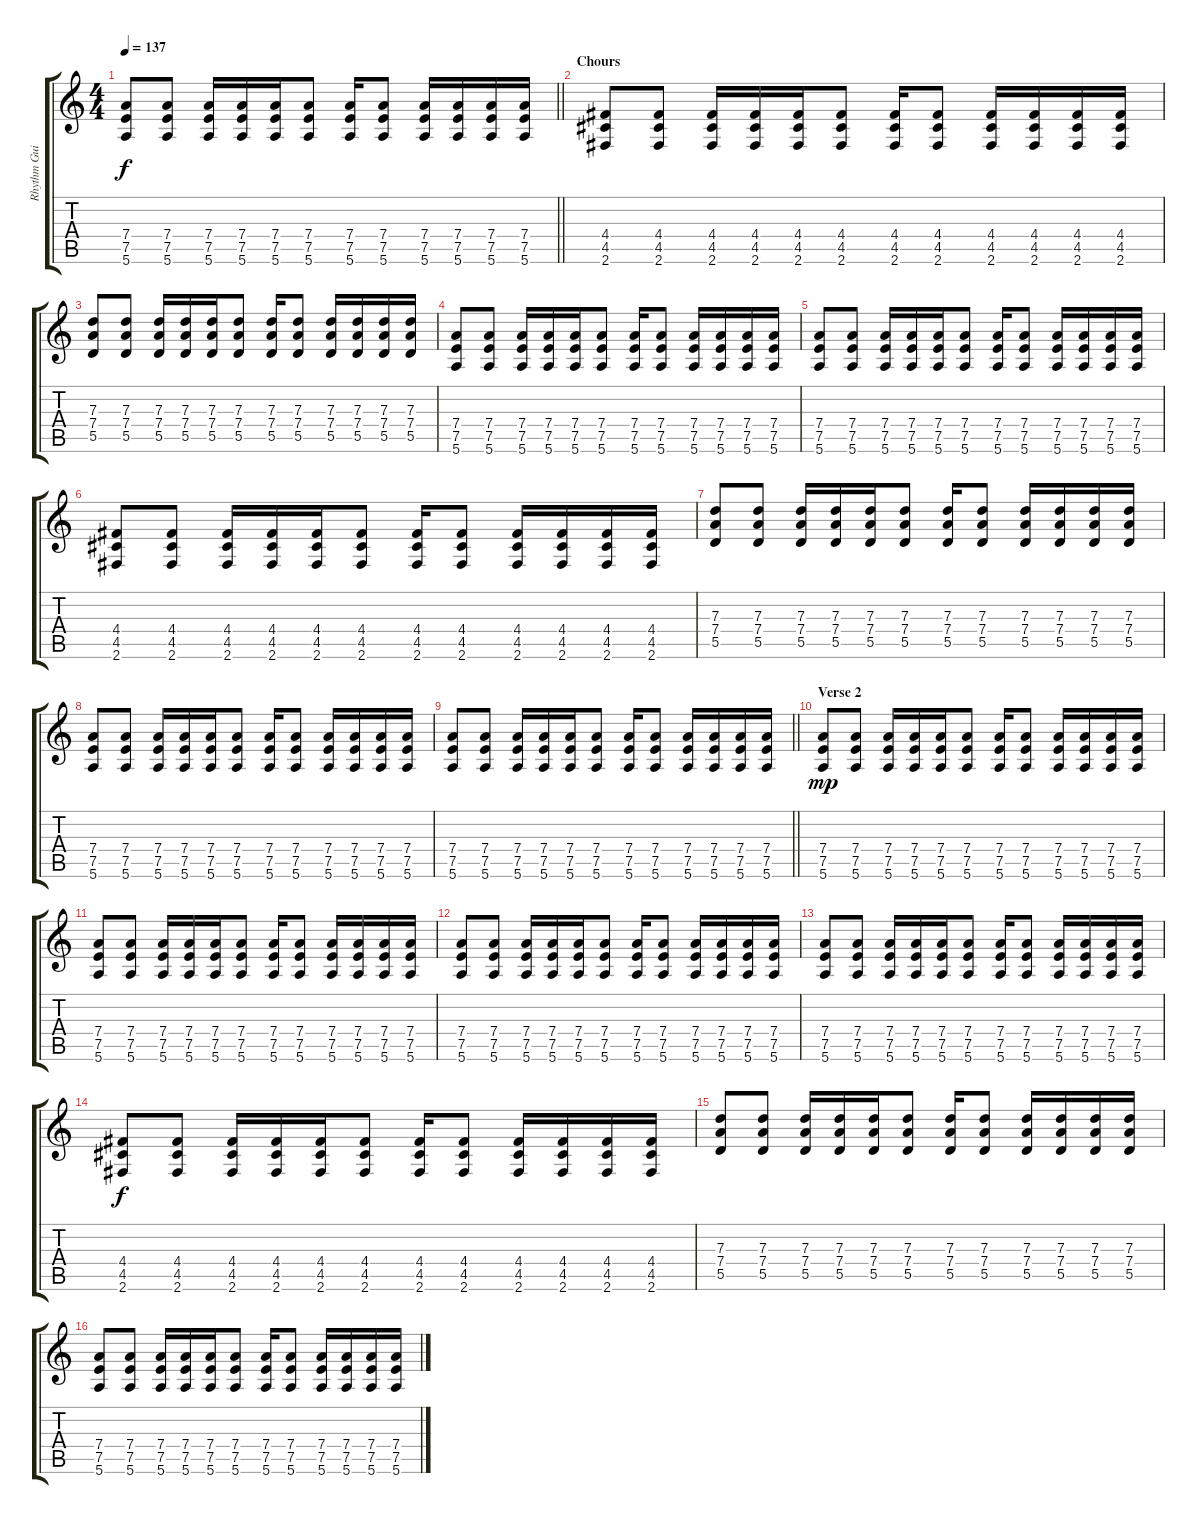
\track ("Rhythm Guitar" "Rhythm Gui") {instrument overdrivenguitar}
\staff {score tabs}
\tuning (E4 B3 G3 D3 A2 E2) {hide}
\ts (4 4)
\tempo 137
\clef g2
\barLineRight lightlight
\ks c
(7.4 7.5 5.6).8{dy f} (7.4 7.5 5.6).8 (7.4 7.5 5.6).16 (7.4 7.5 5.6).16 (7.4 7.5 5.6).16 (7.4 7.5 5.6).8 (7.4 7.5 5.6).16 (7.4 7.5 5.6).8 (7.4 7.5 5.6).16 (7.4 7.5 5.6).16 (7.4 7.5 5.6).16 (7.4 7.5 5.6).16 |
\section ("" "Chours")
(4.4 4.5 2.6).8 (4.4 4.5 2.6).8 (4.4 4.5 2.6).16 (4.4 4.5 2.6).16 (4.4 4.5 2.6).16 (4.4 4.5 2.6).8 (4.4 4.5 2.6).16 (4.4 4.5 2.6).8 (4.4 4.5 2.6).16 (4.4 4.5 2.6).16 (4.4 4.5 2.6).16 (4.4 4.5 2.6).16 |
(7.3 7.4 5.5).8 (7.3 7.4 5.5).8 (7.3 7.4 5.5).16 (7.3 7.4 5.5).16 (7.3 7.4 5.5).16 (7.3 7.4 5.5).8 (7.3 7.4 5.5).16 (7.3 7.4 5.5).8 (7.3 7.4 5.5).16 (7.3 7.4 5.5).16 (7.3 7.4 5.5).16 (7.3 7.4 5.5).16 |
(7.4 7.5 5.6).8 (7.4 7.5 5.6).8 (7.4 7.5 5.6).16 (7.4 7.5 5.6).16 (7.4 7.5 5.6).16 (7.4 7.5 5.6).8 (7.4 7.5 5.6).16 (7.4 7.5 5.6).8 (7.4 7.5 5.6).16 (7.4 7.5 5.6).16 (7.4 7.5 5.6).16 (7.4 7.5 5.6).16 |
(7.4 7.5 5.6).8 (7.4 7.5 5.6).8 (7.4 7.5 5.6).16 (7.4 7.5 5.6).16 (7.4 7.5 5.6).16 (7.4 7.5 5.6).8 (7.4 7.5 5.6).16 (7.4 7.5 5.6).8 (7.4 7.5 5.6).16 (7.4 7.5 5.6).16 (7.4 7.5 5.6).16 (7.4 7.5 5.6).16 |
(4.4 4.5 2.6).8 (4.4 4.5 2.6).8 (4.4 4.5 2.6).16 (4.4 4.5 2.6).16 (4.4 4.5 2.6).16 (4.4 4.5 2.6).8 (4.4 4.5 2.6).16 (4.4 4.5 2.6).8 (4.4 4.5 2.6).16 (4.4 4.5 2.6).16 (4.4 4.5 2.6).16 (4.4 4.5 2.6).16 |
(7.3 7.4 5.5).8 (7.3 7.4 5.5).8 (7.3 7.4 5.5).16 (7.3 7.4 5.5).16 (7.3 7.4 5.5).16 (7.3 7.4 5.5).8 (7.3 7.4 5.5).16 (7.3 7.4 5.5).8 (7.3 7.4 5.5).16 (7.3 7.4 5.5).16 (7.3 7.4 5.5).16 (7.3 7.4 5.5).16 |
(7.4 7.5 5.6).8 (7.4 7.5 5.6).8 (7.4 7.5 5.6).16 (7.4 7.5 5.6).16 (7.4 7.5 5.6).16 (7.4 7.5 5.6).8 (7.4 7.5 5.6).16 (7.4 7.5 5.6).8 (7.4 7.5 5.6).16 (7.4 7.5 5.6).16 (7.4 7.5 5.6).16 (7.4 7.5 5.6).16 |
\barLineRight lightlight
(7.4 7.5 5.6).8 (7.4 7.5 5.6).8 (7.4 7.5 5.6).16 (7.4 7.5 5.6).16 (7.4 7.5 5.6).16 (7.4 7.5 5.6).8 (7.4 7.5 5.6).16 (7.4 7.5 5.6).8 (7.4 7.5 5.6).16 (7.4 7.5 5.6).16 (7.4 7.5 5.6).16 (7.4 7.5 5.6).16 |
\section ("" "Verse 2")
(7.4 7.5 5.6).8{dy mp} (7.4 7.5 5.6).8 (7.4 7.5 5.6).16 (7.4 7.5 5.6).16 (7.4 7.5 5.6).16 (7.4 7.5 5.6).8 (7.4 7.5 5.6).16 (7.4 7.5 5.6).8 (7.4 7.5 5.6).16 (7.4 7.5 5.6).16 (7.4 7.5 5.6).16 (7.4 7.5 5.6).16 |
(7.4 7.5 5.6).8 (7.4 7.5 5.6).8 (7.4 7.5 5.6).16 (7.4 7.5 5.6).16 (7.4 7.5 5.6).16 (7.4 7.5 5.6).8 (7.4 7.5 5.6).16 (7.4 7.5 5.6).8 (7.4 7.5 5.6).16 (7.4 7.5 5.6).16 (7.4 7.5 5.6).16 (7.4 7.5 5.6).16 |
(7.4 7.5 5.6).8 (7.4 7.5 5.6).8 (7.4 7.5 5.6).16 (7.4 7.5 5.6).16 (7.4 7.5 5.6).16 (7.4 7.5 5.6).8 (7.4 7.5 5.6).16 (7.4 7.5 5.6).8 (7.4 7.5 5.6).16 (7.4 7.5 5.6).16 (7.4 7.5 5.6).16 (7.4 7.5 5.6).16 |
(7.4 7.5 5.6).8 (7.4 7.5 5.6).8 (7.4 7.5 5.6).16 (7.4 7.5 5.6).16 (7.4 7.5 5.6).16 (7.4 7.5 5.6).8 (7.4 7.5 5.6).16 (7.4 7.5 5.6).8 (7.4 7.5 5.6).16 (7.4 7.5 5.6).16 (7.4 7.5 5.6).16 (7.4 7.5 5.6).16 |
(4.4 4.5 2.6).8{dy f} (4.4 4.5 2.6).8 (4.4 4.5 2.6).16 (4.4 4.5 2.6).16 (4.4 4.5 2.6).16 (4.4 4.5 2.6).8 (4.4 4.5 2.6).16 (4.4 4.5 2.6).8 (4.4 4.5 2.6).16 (4.4 4.5 2.6).16 (4.4 4.5 2.6).16 (4.4 4.5 2.6).16 |
(7.3 7.4 5.5).8 (7.3 7.4 5.5).8 (7.3 7.4 5.5).16 (7.3 7.4 5.5).16 (7.3 7.4 5.5).16 (7.3 7.4 5.5).8 (7.3 7.4 5.5).16 (7.3 7.4 5.5).8 (7.3 7.4 5.5).16 (7.3 7.4 5.5).16 (7.3 7.4 5.5).16 (7.3 7.4 5.5).16 |
(7.4 7.5 5.6).8 (7.4 7.5 5.6).8 (7.4 7.5 5.6).16 (7.4 7.5 5.6).16 (7.4 7.5 5.6).16 (7.4 7.5 5.6).8 (7.4 7.5 5.6).16 (7.4 7.5 5.6).8 (7.4 7.5 5.6).16 (7.4 7.5 5.6).16 (7.4 7.5 5.6).16 (7.4 7.5 5.6).16
